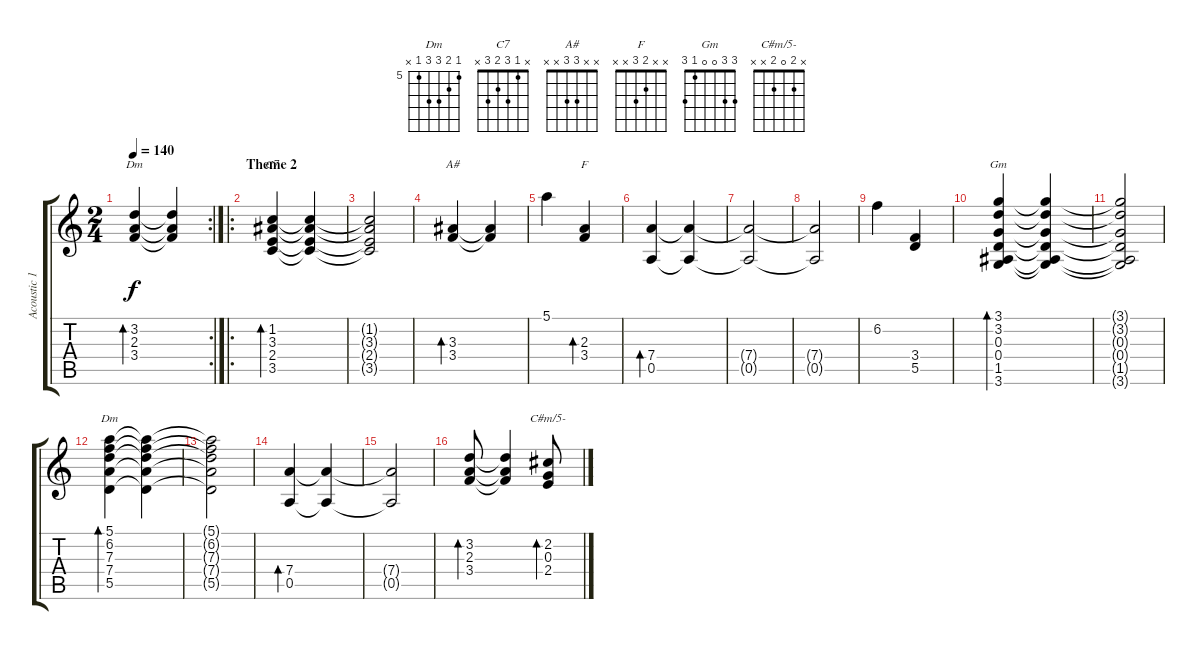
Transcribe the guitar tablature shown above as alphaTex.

\track ("Acoustic 1" "Acoustic 1") {instrument acousticguitarsteel}
\staff {score tabs}
\tuning (E4 B3 G3 D3 A2 E2) {hide}
\chord ("Dm" x 3 2 3 x x)
\chord ("C7" x 1 3 2 3 x)
\chord ("A#" x x 3 3 x x)
\chord ("F" x x 2 3 x x)
\chord ("Gm" 3 3 0 0 1 3)
\chord ("Dm" 5 6 7 7 5 x) {firstfret 5}
\chord ("C#m/5-" x 2 0 2 x x)
\rc 2
\ts (2 4)
\tempo 140
\clef g2
\ks c
(3.2 2.3 3.4).4{bd 480 ch "Dm" dy f} (3.2{t} 2.3{t} 3.4{t}).4 |
\ro
\section ("" "Theme 2")
(1.2 3.3 2.4 3.5).4{bd 480 ch "C7"} (1.2{t} 3.3{t} 2.4{t} 3.5{t}).4 |
(1.2{t} 3.3{t} 2.4{t} 3.5{t}).2 |
(3.3 3.4).4{bd 480 ch "A#"} (3.3{t} 3.4{t}).4 |
5.1.4 (2.3 3.4).4{bd 480 ch "F"} |
(7.4 0.5).4{bd 480} (7.4{t} 0.5{t}).4 |
(7.4{t} 0.5{t}).2 |
(7.4{t} 0.5{t}).2 |
6.2.4 (3.4 5.5).4 |
(3.1 3.2 0.3 0.4 1.5 3.6).4{bd 480 ch "Gm"} (3.1{t} 3.2{t} 0.3{t} 0.4{t} 1.5{t} 3.6{t}).4 |
(3.1{t} 3.2{t} 0.3{t} 0.4{t} 1.5{t} 3.6{t}).2 |
(5.1 6.2 7.3 7.4 5.5).4{bd 480 ch "Dm"} (5.1{t} 6.2{t} 7.3{t} 7.4{t} 5.5{t}).4 |
(5.1{t} 6.2{t} 7.3{t} 7.4{t} 5.5{t}).2 |
(7.4 0.5).4{bd 480} (7.4{t} 0.5{t}).4 |
(7.4{t} 0.5{t}).2 |
(3.2 2.3 3.4).8{bd 480} (3.2{t} 2.3{t} 3.4{t}).4 (2.2 0.3 2.4).8{bd 480 ch "C#m/5-"}
